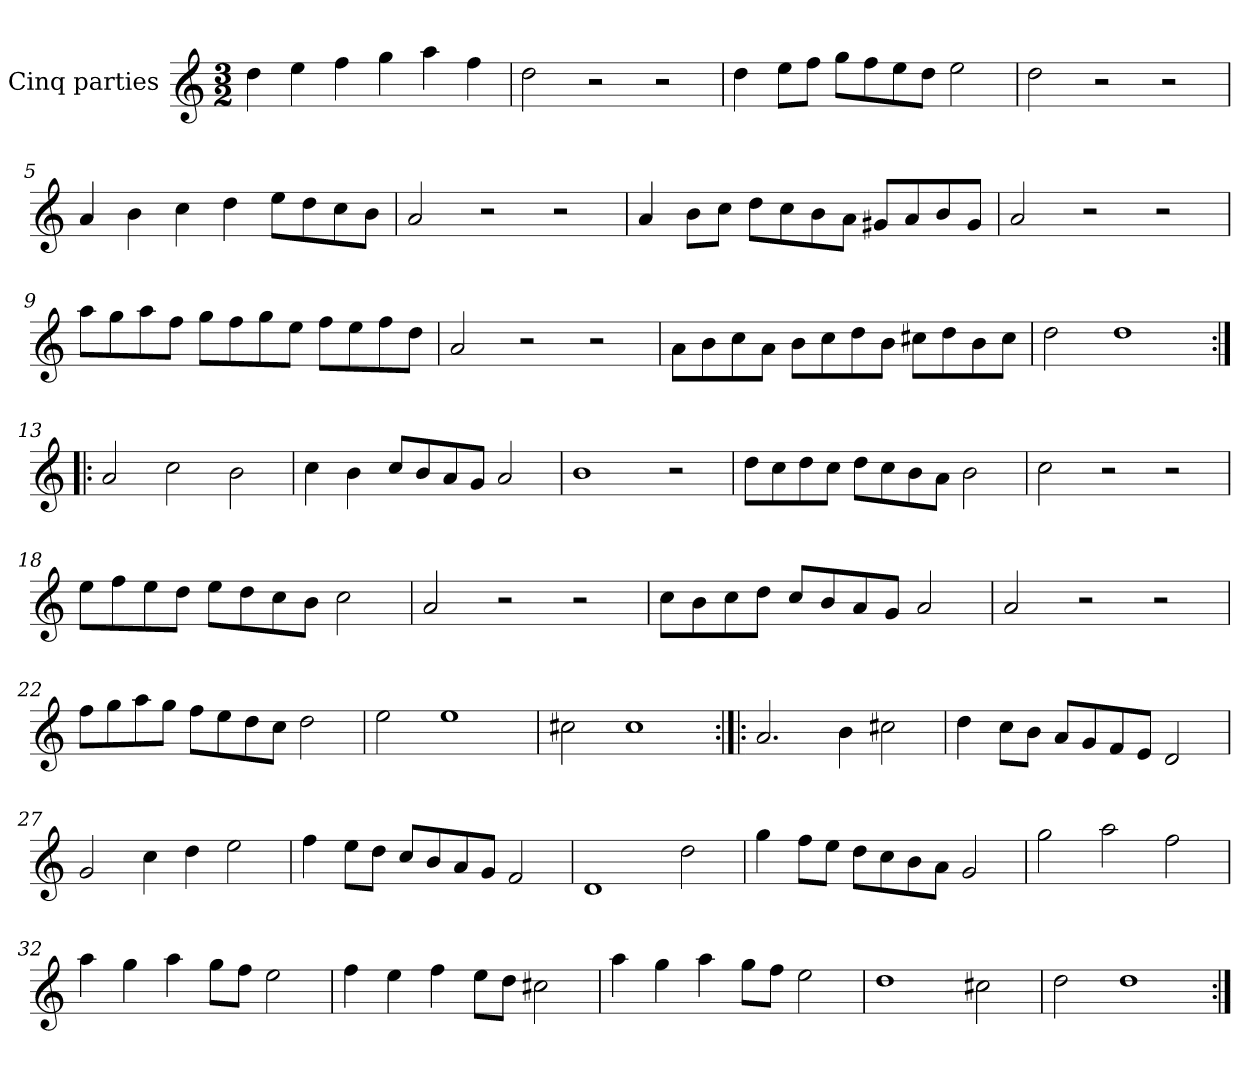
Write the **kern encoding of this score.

**kern
*part1
*staff1
*I"Cinq parties
*clefG2
*k[]
*M3/2
*MM180
=1
4dd\
4ee\
4ff\
4gg\
4aa\
4ff\
=2
2dd\
2r
2r
=3
4dd\
8ee\L
8ff\J
8gg\L
8ff\
8ee\
8dd\J
2ee\
=4
2dd\
2r
2r
=5
4a/
4b\
4cc\
4dd\
8ee\L
8dd\
8cc\
8b\J
=6
2a/
2r
2r
=7
4a/
8b\L
8cc\J
8dd\L
8cc\
8b\
8a\J
8g#X/L
8a/
8b/
8g#/J
=8
2a/
2r
2r
=9
8aa\L
8gg\
8aa\
8ff\J
8gg\L
8ff\
8gg\
8ee\J
8ff\L
8ee\
8ff\
8dd\J
=10
2a/
2r
2r
=11
8a\L
8b\
8cc\
8a\J
8b\L
8cc\
8dd\
8b\J
8cc#X\L
8dd\
8b\
8cc#\J
=12
2dd\
1dd
=13:|!|:
2a/
2cc\
2b\
=14
4cc\
4b\
8cc/L
8b/
8a/
8g/J
2a/
=15
1b
2r
=16
8dd\L
8cc\
8dd\
8cc\J
8dd\L
8cc\
8b\
8a\J
2b\
=17
2cc\
2r
2r
=18
8ee\L
8ff\
8ee\
8dd\J
8ee\L
8dd\
8cc\
8b\J
2cc\
=19
2a/
2r
2r
=20
8cc\L
8b\
8cc\
8dd\J
8cc/L
8b/
8a/
8g/J
2a/
=21
2a/
2r
2r
=22
8ff\L
8gg\
8aa\
8gg\J
8ff\L
8ee\
8dd\
8cc\J
2dd\
=23
2ee\
1ee
=24
2cc#X\
1cc#
=25:|!|:
2.a/
4b\
2cc#X\
=26
4dd\
8cc\L
8b\J
8a/L
8g/
8f/
8e/J
2d/
=27
2g/
4cc\
4dd\
2ee\
=28
4ff\
8ee\L
8dd\J
8cc/L
8b/
8a/
8g/J
2f/
=29
1d
2dd\
=30
4gg\
8ff\L
8ee\J
8dd\L
8cc\
8b\
8a\J
2g/
=31
2gg\
2aa\
2ff\
=32
4aa\
4gg\
4aa\
8gg\L
8ff\J
2ee\
=33
4ff\
4ee\
4ff\
8ee\L
8dd\J
2cc#X\
=34
4aa\
4gg\
4aa\
8gg\L
8ff\J
2ee\
=35
1dd
2cc#X\
=36
2dd\
1dd
=:|!
*-
